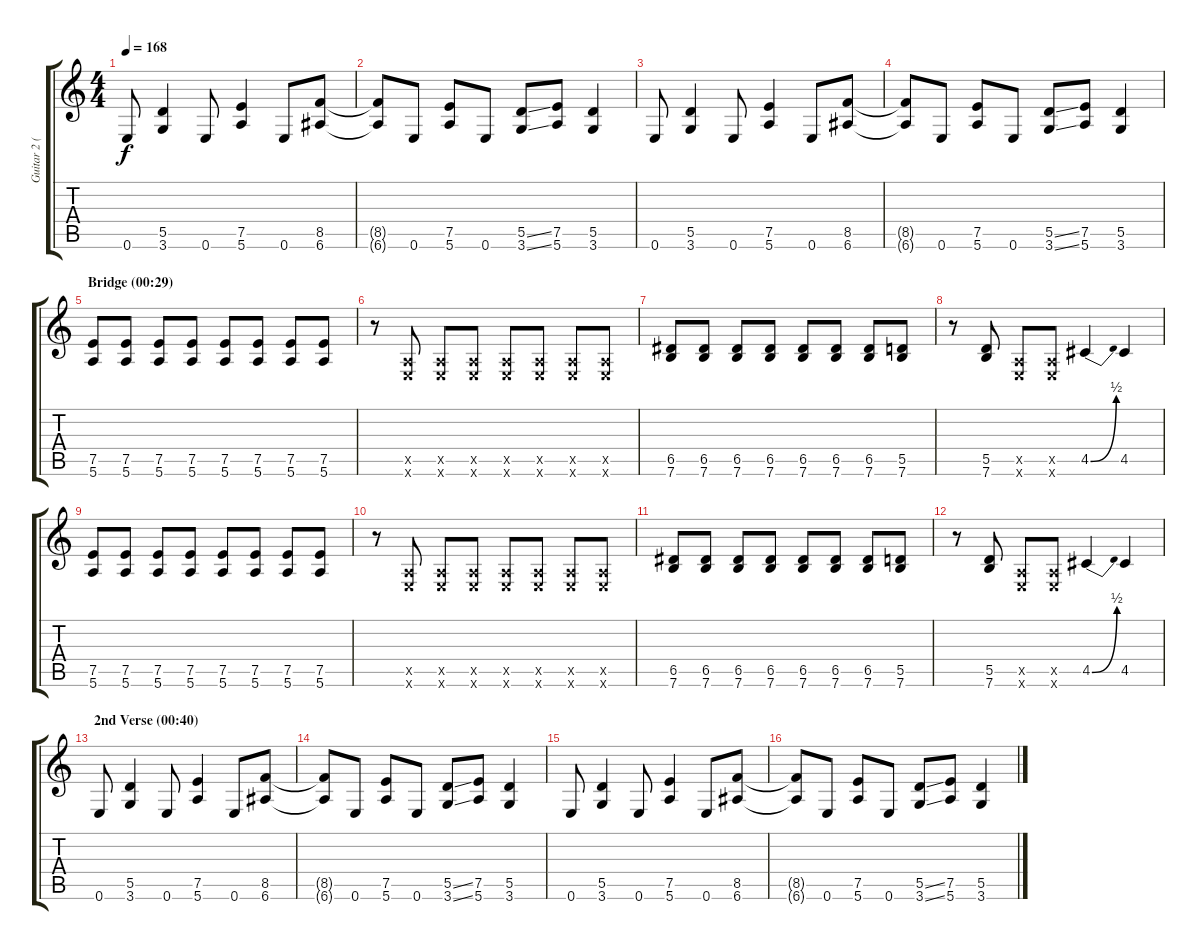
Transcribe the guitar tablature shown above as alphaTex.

\track ("Guitar 2 (Slash)" "Guitar 2 (") {instrument distortionguitar}
\staff {score tabs}
\tuning (E4 B3 G3 D3 A2 E2) {hide}
\ts (4 4)
\tempo 168
\clef g2
\ks c
0.6.8{dy f} (5.5 3.6).4 0.6.8 (7.5 5.6).4 0.6.8 (8.5 6.6).8 |
(8.5{t} 6.6{t}).8 0.6.8 (7.5 5.6).8 0.6.8 (5.5{ss} 3.6{ss}).8 (7.5 5.6).8 (5.5 3.6).4 |
0.6.8 (5.5 3.6).4 0.6.8 (7.5 5.6).4 0.6.8 (8.5 6.6).8 |
(8.5{t} 6.6{t}).8 0.6.8 (7.5 5.6).8 0.6.8 (5.5{ss} 3.6{ss}).8 (7.5 5.6).8 (5.5 3.6).4 |
\section ("" "Bridge (00:29)")
(7.5 5.6).8 (7.5 5.6).8 (7.5 5.6).8 (7.5 5.6).8 (7.5 5.6).8 (7.5 5.6).8 (7.5 5.6).8 (7.5 5.6).8 |
r.8 (0.5{x} 0.6{x}).8 (0.5{x} 0.6{x}).8 (0.5{x} 0.6{x}).8 (0.5{x} 0.6{x}).8 (0.5{x} 0.6{x}).8 (0.5{x} 0.6{x}).8 (0.5{x} 0.6{x}).8 |
(6.5 7.6).8 (6.5 7.6).8 (6.5 7.6).8 (6.5 7.6).8 (6.5 7.6).8 (6.5 7.6).8 (6.5 7.6).8 (5.5 7.6).8 |
r.8 (5.5 7.6).8 (0.5{x} 0.6{x}).8 (0.5{x} 0.6{x}).8 4.5{be (bend 0 0 60 2)}.4 4.5.4 |
(7.5 5.6).8 (7.5 5.6).8 (7.5 5.6).8 (7.5 5.6).8 (7.5 5.6).8 (7.5 5.6).8 (7.5 5.6).8 (7.5 5.6).8 |
r.8 (0.5{x} 0.6{x}).8 (0.5{x} 0.6{x}).8 (0.5{x} 0.6{x}).8 (0.5{x} 0.6{x}).8 (0.5{x} 0.6{x}).8 (0.5{x} 0.6{x}).8 (0.5{x} 0.6{x}).8 |
(6.5 7.6).8 (6.5 7.6).8 (6.5 7.6).8 (6.5 7.6).8 (6.5 7.6).8 (6.5 7.6).8 (6.5 7.6).8 (5.5 7.6).8 |
r.8 (5.5 7.6).8 (0.5{x} 0.6{x}).8 (0.5{x} 0.6{x}).8 4.5{be (bend 0 0 60 2)}.4 4.5.4 |
\section ("" "2nd Verse (00:40)")
0.6.8 (5.5 3.6).4 0.6.8 (7.5 5.6).4 0.6.8 (8.5 6.6).8 |
(8.5{t} 6.6{t}).8 0.6.8 (7.5 5.6).8 0.6.8 (5.5{ss} 3.6{ss}).8 (7.5 5.6).8 (5.5 3.6).4 |
0.6.8 (5.5 3.6).4 0.6.8 (7.5 5.6).4 0.6.8 (8.5 6.6).8 |
(8.5{t} 6.6{t}).8 0.6.8 (7.5 5.6).8 0.6.8 (5.5{ss} 3.6{ss}).8 (7.5 5.6).8 (5.5 3.6).4
